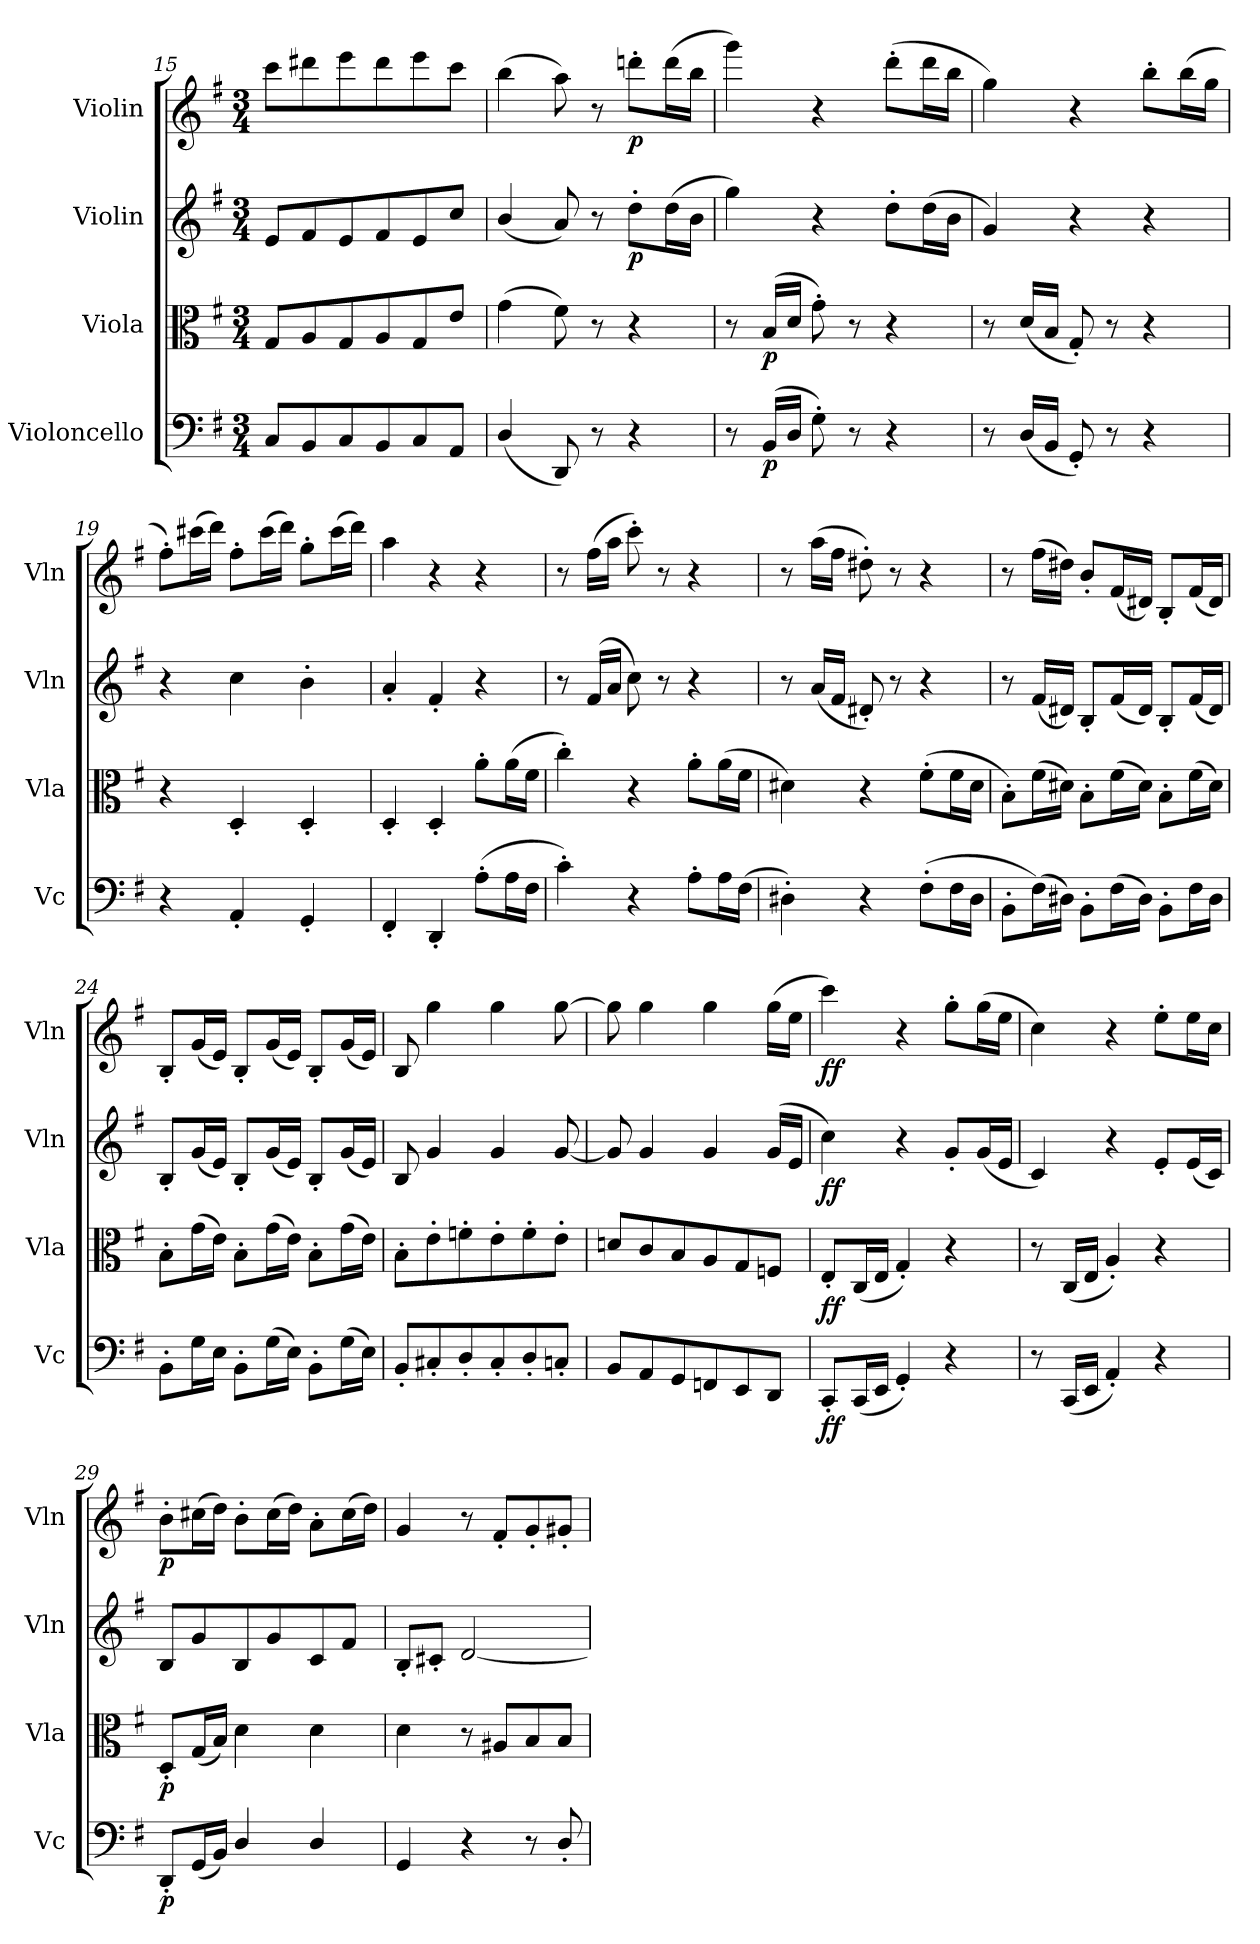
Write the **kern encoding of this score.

**kern	**dynam	**kern	**dynam	**kern	**dynam	**kern	**dynam
*part4	*part4	*part3	*part3	*part2	*part2	*part1	*part1
*staff4	*staff4	*staff3	*staff3	*staff2	*staff2	*staff1	*staff1
*I"Violoncello	*	*I"Viola	*	*I"Violin	*	*I"Violin	*
*I'Vc	*	*I'Vla	*	*I'Vln	*	*I'Vln	*
*clefF4	*	*clefC3	*	*clefG2	*	*clefG2	*
*k[f#]	*	*k[f#]	*	*k[f#]	*	*k[f#]	*
*G:	*	*G:	*	*G:	*	*G:	*
*M3/4	*	*M3/4	*	*M3/4	*	*M3/4	*
=15	=15	=15	=15	=15	=15	=15	=15
8C/L	.	8G/L	.	8e/L	.	8ccc\L	.
8BB/	.	8A/	.	8f#/	.	8ddd#X\	.
8C/	.	8G/	.	8e/	.	8eee\	.
8BB/	.	8A/	.	8f#/	.	8ddd#\	.
8C/	.	8G/	.	8e/	.	8eee\	.
8AA/J	.	8e/J	.	8cc/J	.	8ccc\J	.
=16	=16	=16	=16	=16	=16	=16	=16
(4D/	.	(4g\	.	(4b/	.	(4bb\	.
8DD/)	.	8f#\)	.	8a/)	.	8aa\)	.
8r	.	8r	.	8r	.	8r	.
4r	.	4r	.	8dd'\L	p	8dddn'\L	p
.	.	.	.	(16dd\L	.	(16ddd\L	.
.	.	.	.	16b\JJ	.	16bb\JJ	.
=17	=17	=17	=17	=17	=17	=17	=17
8r	.	8r	.	4gg\)	.	4ggg\)	.
(16BB/LL	p	(16B/LL	p	.	.	.	.
16D/JJ	.	16d/JJ	.	.	.	.	.
8G'\)	.	8g'\)	.	4r	.	4r	.
8r	.	8r	.	.	.	.	.
4r	.	4r	.	8dd'\L	.	(8ddd'\L	.
.	.	.	.	(16dd\L	.	16ddd\L	.
.	.	.	.	16b\JJ	.	16bb\JJ	.
=18	=18	=18	=18	=18	=18	=18	=18
8r	.	8r	.	4g/)	.	4gg\)	.
(16D/LL	.	(16d/LL	.	.	.	.	.
16BB/JJ	.	16B/JJ	.	.	.	.	.
8GG'/)	.	8G'/)	.	4r	.	4r	.
8r	.	8r	.	.	.	.	.
4r	.	4r	.	4r	.	8bb'\L	.
.	.	.	.	.	.	(16bb\L	.
.	.	.	.	.	.	16gg\JJ	.
=19	=19	=19	=19	=19	=19	=19	=19
4r	.	4r	.	4r	.	8ff#'\L)	.
.	.	.	.	.	.	(16ccc#X\L	.
.	.	.	.	.	.	16ddd\JJ)	.
4AA'/	.	4D'/	.	4cc\	.	8ff#'\L	.
.	.	.	.	.	.	(16ccc#\L	.
.	.	.	.	.	.	16ddd\JJ)	.
4GG'/	.	4D'/	.	4b'\	.	8gg'\L	.
.	.	.	.	.	.	(16ccc#\L	.
.	.	.	.	.	.	16ddd\JJ)	.
=20	=20	=20	=20	=20	=20	=20	=20
4FF#'/	.	4D'/	.	4a'/	.	4aa\	.
4DD'/	.	4D'/	.	4f#'/	.	4r	.
(8A'\L	.	8a'\L	.	4r	.	4r	.
16A\L	.	(16a\L	.	.	.	.	.
16F#\JJ	.	16f#\JJ	.	.	.	.	.
=21	=21	=21	=21	=21	=21	=21	=21
4c'\)	.	4cc'\)	.	8r	.	8r	.
.	.	.	.	(16f#/LL	.	(16ff#\LL	.
.	.	.	.	16a/JJ	.	16aa\JJ	.
4r	.	4r	.	8cc\)	.	8ccc'\)	.
.	.	.	.	8r	.	8r	.
8A'\L	.	8a'\L	.	4r	.	4r	.
16A\L	.	(16a\L	.	.	.	.	.
(16F#\JJ	.	16f#\JJ	.	.	.	.	.
=22	=22	=22	=22	=22	=22	=22	=22
4D#X'\)	.	4d#X\)	.	8r	.	8r	.
.	.	.	.	(16a/LL	.	(16aa\LL	.
.	.	.	.	16f#/JJ	.	16ff#\JJ	.
4r	.	4r	.	8d#X'/)	.	8dd#X'\)	.
.	.	.	.	8r	.	8r	.
(8F#'\L	.	(8f#'\L	.	4r	.	4r	.
16F#\L	.	16f#\L	.	.	.	.	.
16D#\JJ	.	16d#\JJ	.	.	.	.	.
=23	=23	=23	=23	=23	=23	=23	=23
8BB'\L	.	8B'\L)	.	8r	.	8r	.
(16F#\L)	.	(16f#\L	.	(16f#/LL	.	(16ff#\LL	.
16D#X\JJ)	.	16d#X\JJ)	.	16d#X/JJ)	.	16dd#X\JJ)	.
8BB'\L	.	8B'\L	.	8B'/L	.	8b'/L	.
(16F#\L	.	(16f#\L	.	(16f#/L	.	(16f#/L	.
16D#\JJ)	.	16d#\JJ)	.	16d#/JJ)	.	16d#X/JJ)	.
8BB'\L	.	8B'\L	.	8B'/L	.	8B'/L	.
16F#\L	.	(16f#\L	.	(16f#/L	.	(16f#/L	.
16D#\JJ	.	16d#\JJ)	.	16d#/JJ)	.	16d#/JJ)	.
=24	=24	=24	=24	=24	=24	=24	=24
8BB'\L	.	8B'\L	.	8B'/L	.	8B'/L	.
16G\L	.	(16g\L	.	(16g/L	.	(16g/L	.
16E\JJ	.	16e\JJ)	.	16e/JJ)	.	16e/JJ)	.
8BB'\L	.	8B'\L	.	8B'/L	.	8B'/L	.
(16G\L	.	(16g\L	.	(16g/L	.	(16g/L	.
16E\JJ)	.	16e\JJ)	.	16e/JJ)	.	16e/JJ)	.
8BB'\L	.	8B'\L	.	8B'/L	.	8B'/L	.
(16G\L	.	(16g\L	.	(16g/L	.	(16g/L	.
16E\JJ)	.	16e\JJ)	.	16e/JJ)	.	16e/JJ)	.
=25	=25	=25	=25	=25	=25	=25	=25
8BB'/L	.	8B'\L	.	8B/	.	8B/	.
8C#X'/	.	8e'\	.	4g/	.	4gg\	.
8D'/	.	8fn'\	.	.	.	.	.
8C#'/	.	8e'\	.	4g/	.	4gg\	.
8D'/	.	8f'\	.	.	.	.	.
8Cn'/J	.	8e'\J	.	[8g/	.	[8gg\	.
=26	=26	=26	=26	=26	=26	=26	=26
8BB/L	.	8dn/L	.	8g/]	.	8gg\]	.
8AA/	.	8c/	.	4g/	.	4gg\	.
8GG/	.	8B/	.	.	.	.	.
8FFn/	.	8A/	.	4g/	.	4gg\	.
8EE/	.	8G/	.	.	.	.	.
8DD/J	.	8Fn/J	.	(16g/LL	.	(16gg\LL	.
.	.	.	.	16e/JJ	.	16ee\JJ	.
=27	=27	=27	=27	=27	=27	=27	=27
8CC'/L	ff	8E'/L	ff	4cc\)	ff	4ccc\)	ff
(16CC/L	.	(16C/L	.	.	.	.	.
16EE/JJ	.	16E/JJ	.	.	.	.	.
4GG'/)	.	4G'/)	.	4r	.	4r	.
4r	.	4r	.	8g'/L	.	8gg'\L	.
.	.	.	.	(16g/L	.	(16gg\L	.
.	.	.	.	16e/JJ	.	16ee\JJ	.
=28	=28	=28	=28	=28	=28	=28	=28
8r	.	8r	.	4c/)	.	4cc\)	.
(16CC/LL	.	(16C/LL	.	.	.	.	.
16EE/JJ	.	16E/JJ	.	.	.	.	.
4AA'/)	.	4A'/)	.	4r	.	4r	.
4r	.	4r	.	8e'/L	.	8ee'\L	.
.	.	.	.	(16e/L	.	16ee\L	.
.	.	.	.	16c/JJ)	.	16cc\JJ	.
=29	=29	=29	=29	=29	=29	=29	=29
8DD'/L	p	8D'/L	p	8B/L	.	8b'\L	p
(16GG/L	.	(16G/L	.	8g/	.	(16cc#X\L	.
16BB/JJ)	.	16B/JJ)	.	.	.	16dd\JJ)	.
4D/	.	4d\	.	8B/	.	8b'\L	.
.	.	.	.	8g/	.	(16cc#\L	.
.	.	.	.	.	.	16dd\JJ)	.
4D/	.	4d\	.	8c/	.	8a'\L	.
.	.	.	.	8f#/J	.	(16cc#\L	.
.	.	.	.	.	.	16dd\JJ)	.
=30	=30	=30	=30	=30	=30	=30	=30
4GG/	.	4d\	.	8B'/L	.	4g/	.
.	.	.	.	8c#X'/J	.	.	.
4r	.	8r	.	[2d/	.	8r	.
.	.	8A#X/L	.	.	.	8f#'/L	.
8r	.	8B/	.	.	.	8g'/	.
8D'/	.	8B/J	.	.	.	8g#X'/J	.
=	=	=	=	=	=	=	=
*-	*-	*-	*-	*-	*-	*-	*-
